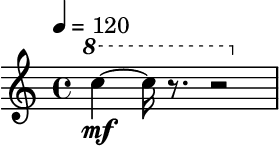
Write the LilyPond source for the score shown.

\version "2.24.2"
\language "english"
\include "lilypond-book-preamble.ly"
#(ly:set-option 'tall-page-formats 'png)
\header
{
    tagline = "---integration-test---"
}
\score
{
    \new Staff
    {
        \new Voice
        {
            {
                \tempo 4=120
                \ottava 1
                \time 4/4
                c'''4
                \mf
                ~
                c'''16
                r8.
                r2
            }
        }
    }
}
